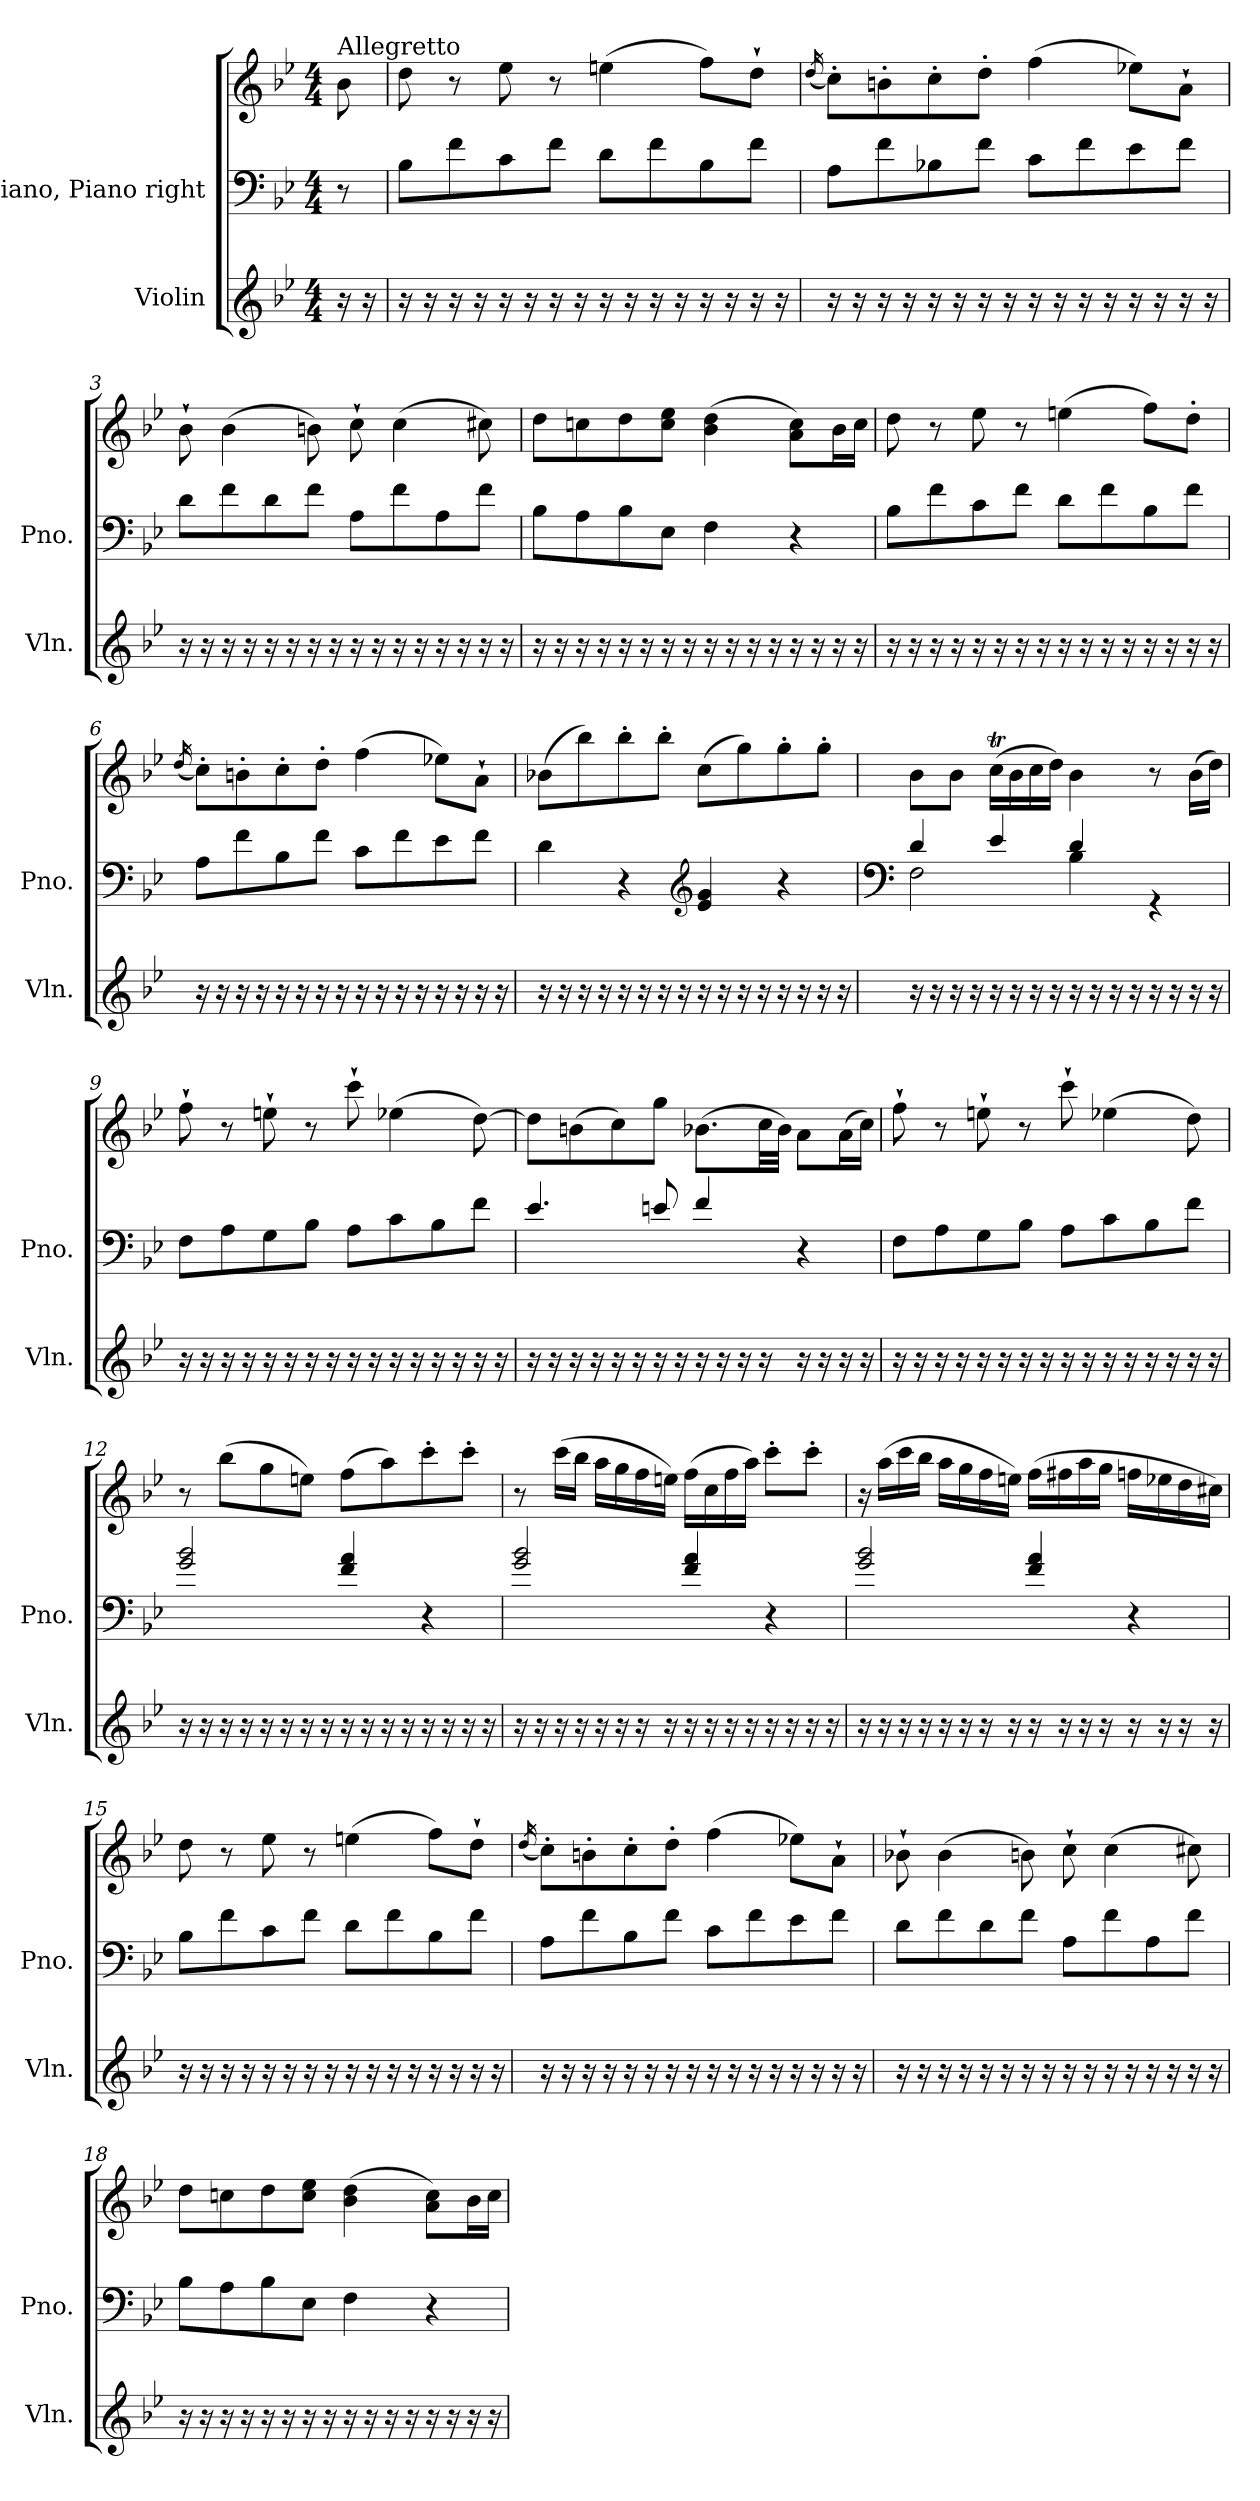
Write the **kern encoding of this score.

**kern	**kern	**kern
*part2	*part1	*part1
*staff3	*staff2	*staff1
*I"Violin	*I"Piano, Piano right	*
*I'Vln.	*I'Pno.	*
*clefG2	*clefF4	*clefG2
*k[b-e-]	*k[b-e-]	*k[b-e-]
*M4/4	*M4/4	*M4/4
=	=	=
!	!	!LO:TX:t=Allegretto
16r	8r	8b-\
16r	.	.
=1	=1	=1
16r	8B-\L	8dd\
16r	.	.
16r	8f\	8r
16r	.	.
16r	8c\	8ee-\
16r	.	.
16r	8f\J	8r
16r	.	.
16r	8d\L	(>4een\
16r	.	.
16r	8f\	.
16r	.	.
16r	8B-\	8ff\L)
16r	.	.
16r	8f\J	8dd`\J
16r	.	.
=2	=2	=2
.	.	(<16qdd/
16r	8A\L	8cc'\L)
16r	.	.
16r	8f\	8bn'\
16r	.	.
16r	8B-X\	8cc'\
16r	.	.
16r	8f\J	8dd'\J
16r	.	.
16r	8c\L	(>4ff\
16r	.	.
16r	8f\	.
16r	.	.
16r	8e-\	8ee-X\L)
16r	.	.
16r	8f\J	8a`\J
16r	.	.
!!LO:LB:g=z
=3	=3	=3
16r	8d\L	8b-`\
16r	.	.
16r	8f\	(>4b-\
16r	.	.
16r	8d\	.
16r	.	.
16r	8f\J	8bn\)
16r	.	.
16r	8A\L	8cc`\
16r	.	.
16r	8f\	(>4cc\
16r	.	.
16r	8A\	.
16r	.	.
16r	8f\J	8cc#X\)
16r	.	.
=4	=4	=4
16r	8B-\L	8dd\L
16r	.	.
16r	8A\	8ccn\
16r	.	.
16r	8B-\	8dd\
16r	.	.
16r	8E-\J	8cc\ 8ee-\J
16r	.	.
16r	4F\	(>4b-\ 4dd\
16r	.	.
16r	.	.
16r	.	.
16r	4r	8a\ 8cc\L)
16r	.	.
16r	.	16b-\L
16r	.	16cc\JJ
!!LO:LB:g=z
=5	=5	=5
16r	8B-\L	8dd\
16r	.	.
16r	8f\	8r
16r	.	.
16r	8c\	8ee-\
16r	.	.
16r	8f\J	8r
16r	.	.
16r	8d\L	(>4een\
16r	.	.
16r	8f\	.
16r	.	.
16r	8B-\	8ff\L)
16r	.	.
16r	8f\J	8dd'\J
16r	.	.
=6	=6	=6
.	.	(<16qdd/
16r	8A\L	8cc'\L)
16r	.	.
16r	8f\	8bn'\
16r	.	.
16r	8B-\	8cc'\
16r	.	.
16r	8f\J	8dd'\J
16r	.	.
16r	8c\L	(>4ff\
16r	.	.
16r	8f\	.
16r	.	.
16r	8e-\	8ee-X\L)
16r	.	.
16r	8f\J	8a`\J
16r	.	.
!!LO:PB:g=z
=7	=7	=7
16r	4d\	(>8b-X\L
16r	.	.
16r	.	8bb-\)
16r	.	.
16r	4r	8bb-'\
16r	.	.
16r	.	8bb-'\J
16r	.	.
*	*clefG2	*
16r	4e-/ 4g/	(>8cc\L
16r	.	.
16r	.	8gg\)
16r	.	.
16r	4r	8gg'\
16r	.	.
16r	.	8gg'\J
16r	.	.
=8	=8	=8
*	*clefF4	*
*	*^	*
16r	4d/	2F\	8b-\L
16r	.	.	.
16r	.	.	8b-\J
16r	.	.	.
16r	4e-/	.	(>16ccT\LL
16r	.	.	16b-\
16r	.	.	16cc\
16r	.	.	16dd\JJ)
16r	4d/	4B-\	4b-\
16r	.	.	.
16r	.	.	.
16r	.	.	.
16r	4rGG	4ryy	8r
16r	.	.	.
16r	.	.	(>16b-\LL
16r	.	.	16dd\JJ)
*	*v	*v	*
!!LO:LB:g=z
=9	=9	=9
16r	8F\L	8ff`\
16r	.	.
16r	8A\	8r
16r	.	.
16r	8G\	8een`\
16r	.	.
16r	8B-\J	8r
16r	.	.
16r	8A\L	8ccc`\
16r	.	.
16r	8c\	(>4ee-X\
16r	.	.
16r	8B-\	.
16r	.	.
16r	8f\J	[8dd\)
16r	.	.
=10	=10	=10
16r	4.e-/	8dd\L]
16r	.	.
16r	.	(>8bn\
16r	.	.
16r	.	8cc\)
16r	.	.
16r	8en/	8gg\J
16r	.	.
16r	4f/	(>8.b-X\L
16r	.	.
16r	.	.
16r	.	32cc\LL
.	.	32b-\JJJ)
16r	4r	8a\L
16r	.	.
16r	.	(>16a\L
16r	.	16cc\JJ)
!!LO:LB:g=z
=11	=11	=11
16r	8F\L	8ff`\
16r	.	.
16r	8A\	8r
16r	.	.
16r	8G\	8een`\
16r	.	.
16r	8B-\J	8r
16r	.	.
16r	8A\L	8ccc`\
16r	.	.
16r	8c\	(>4ee-X\
16r	.	.
16r	8B-\	.
16r	.	.
16r	8f\J	8dd\)
16r	.	.
=12	=12	=12
16r	2g/ 2b-/	8r
16r	.	.
16r	.	(>8bb-\L
16r	.	.
16r	.	8gg\
16r	.	.
16r	.	8een\J)
16r	.	.
16r	4f/ 4a/	(>8ff\L
16r	.	.
16r	.	8aa\)
16r	.	.
16r	4r	8ccc'\
16r	.	.
16r	.	8ccc'\J
16r	.	.
!!LO:PB:g=z
=13	=13	=13
16r	2g/ 2b-/	8r
16r	.	.
16r	.	(>16ccc\LL
16r	.	16bb-\JJ
16r	.	16aa\LL
16r	.	16gg\
16r	.	16ff\
16r	.	16een\JJ)
16r	4f/ 4a/	(>16ff\LL
16r	.	16cc\
16r	.	16ff\
16r	.	16aa\JJ)
16r	4r	8ccc'\L
16r	.	.
16r	.	8ccc'\J
16r	.	.
=14	=14	=14
16r	2g/ 2b-/	16r
16r	.	(>16aa\LL
16r	.	16ccc\
16r	.	16bb-\JJ
16r	.	16aa\LL
16r	.	16gg\
16r	.	16ff\
16r	.	16een\JJ)
16r	4f/ 4a/	(>16ff\LL
16r	.	16ff#X\
16r	.	16aa\
16r	.	16gg\JJ
16r	4r	16ffn\LL
16r	.	16ee-X\
16r	.	16dd\
16r	.	16cc#X\JJ)
!!LO:LB:g=z
=15	=15	=15
16r	8B-\L	8dd\
16r	.	.
16r	8f\	8r
16r	.	.
16r	8c\	8ee-\
16r	.	.
16r	8f\J	8r
16r	.	.
16r	8d\L	(>4een\
16r	.	.
16r	8f\	.
16r	.	.
16r	8B-\	8ff\L)
16r	.	.
16r	8f\J	8dd`\J
16r	.	.
=16	=16	=16
.	.	(<16qdd/
16r	8A\L	8cc'\L)
16r	.	.
16r	8f\	8bn'\
16r	.	.
16r	8B-\	8cc'\
16r	.	.
16r	8f\J	8dd'\J
16r	.	.
16r	8c\L	(>4ff\
16r	.	.
16r	8f\	.
16r	.	.
16r	8e-\	8ee-X\L)
16r	.	.
16r	8f\J	8a`\J
16r	.	.
!!LO:LB:g=z
=17	=17	=17
16r	8d\L	8b-X`\
16r	.	.
16r	8f\	(>4b-\
16r	.	.
16r	8d\	.
16r	.	.
16r	8f\J	8bn\)
16r	.	.
16r	8A\L	8cc`\
16r	.	.
16r	8f\	(>4cc\
16r	.	.
16r	8A\	.
16r	.	.
16r	8f\J	8cc#X\)
16r	.	.
=18	=18	=18
16r	8B-\L	8dd\L
16r	.	.
16r	8A\	8ccn\
16r	.	.
16r	8B-\	8dd\
16r	.	.
16r	8E-\J	8cc\ 8ee-\J
16r	.	.
16r	4F\	(>4b-\ 4dd\
16r	.	.
16r	.	.
16r	.	.
16r	4r	8a\ 8cc\L)
16r	.	.
16r	.	16b-\L
16r	.	16cc\JJ
=	=	=
*-	*-	*-
